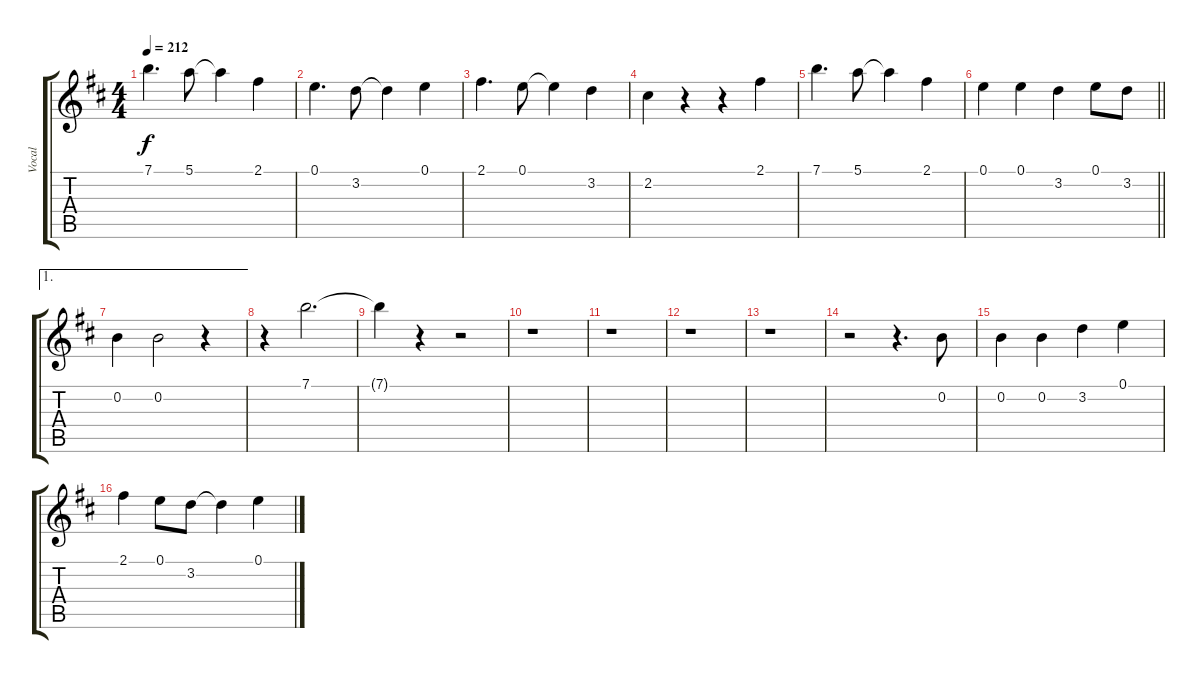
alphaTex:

\track ("Vocal" "Vocal") {instrument electricguitarjazz}
\staff {score tabs}
\tuning (E4 B3 G3 D3 A2 E2) {hide}
\ts (4 4)
\tempo 212
\clef g2
\ks d
7.1.4{d dy f} 5.1.8 5.1{t}.4 2.1.4 |
0.1.4{d} 3.2.8 3.2{t}.4 0.1.4 |
2.1.4{d} 0.1.8 0.1{t}.4 3.2.4 |
2.2.4 r.4 r.4 2.1.4 |
7.1.4{d} 5.1.8 5.1{t}.4 2.1.4 |
\barLineRight lightlight
0.1.4 0.1.4 3.2.4 0.1.8 3.2.8 |
\ae 1
0.2.4 0.2.2 r.4 |
r.4 7.1.2{d} |
7.1{t}.4 r.4 r.2 |
r.1 |
r.1 |
r.1 |
r.1 |
r.2 r.4{d} 0.2.8 |
0.2.4 0.2.4 3.2.4 0.1.4 |
2.1.4 0.1.8 3.2.8 3.2{t}.4 0.1.4
